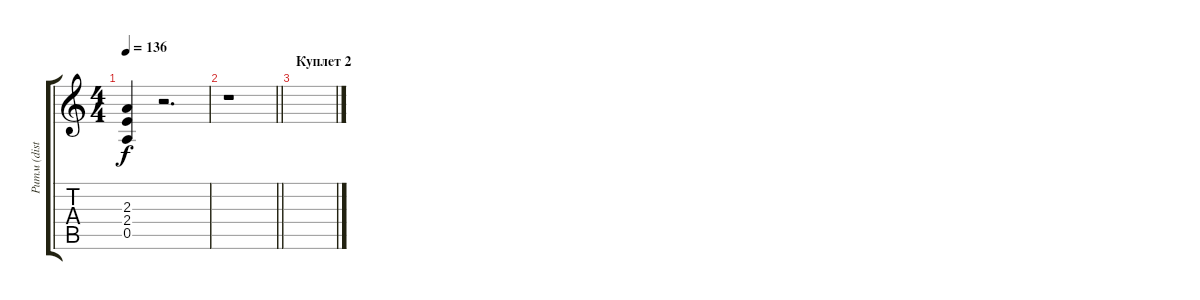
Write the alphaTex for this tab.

\track ("Ритм (dist)" "Ритм (dist") {instrument distortionguitar}
\staff {score tabs}
\tuning (E4 B3 G3 D3 A2 E2) {hide}
\ts (4 4)
\tempo 136
\clef g2
\ks c
(2.3 2.4 0.5).4{dy f} r.2{d} |
\barLineRight lightlight
r.1 |
\section ("" "Куплет 2")
